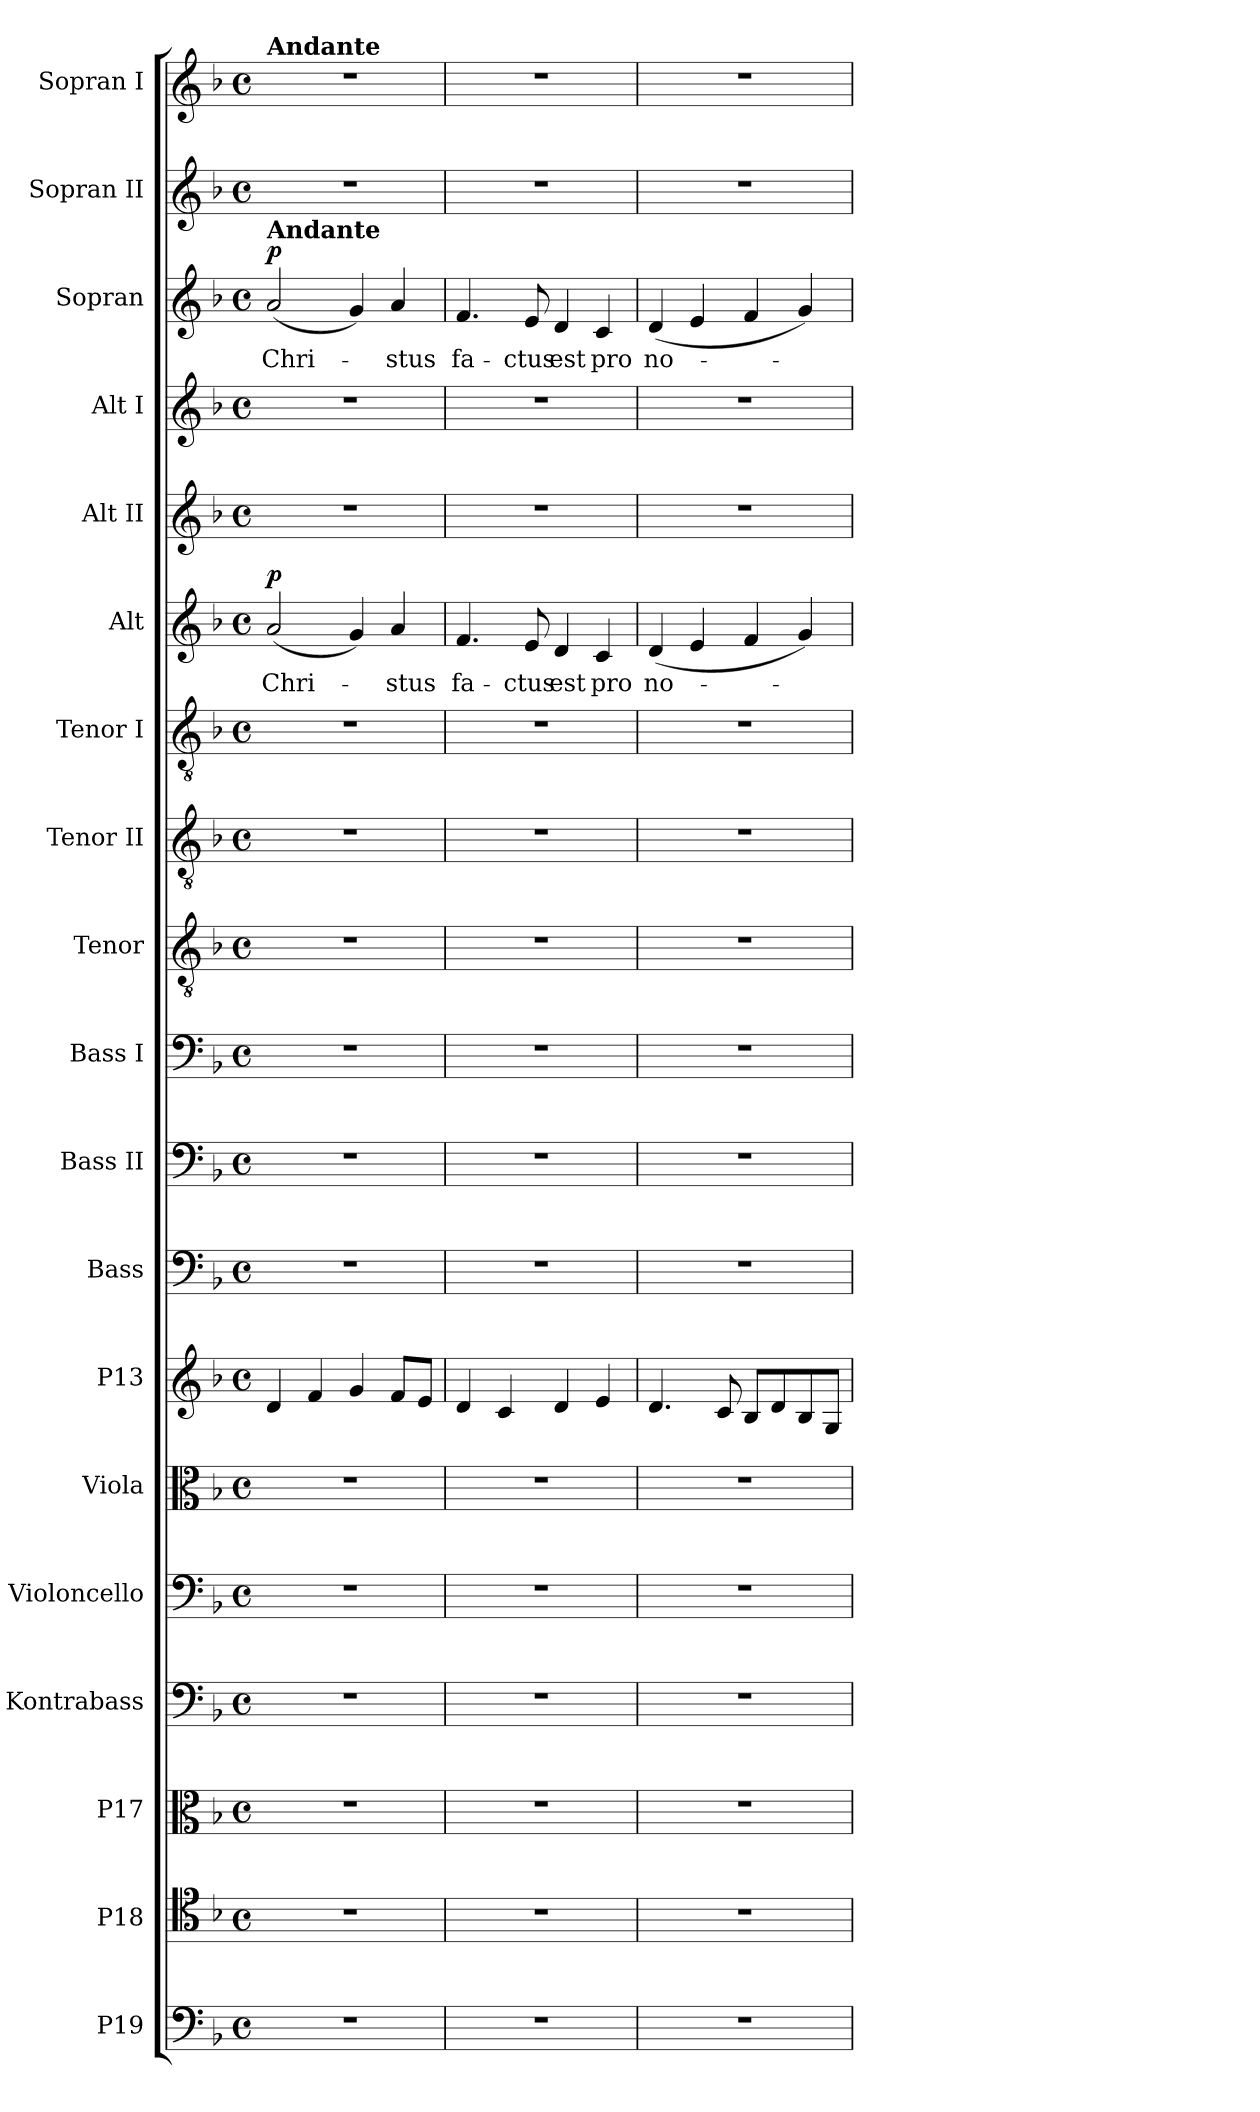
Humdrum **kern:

**kern	**kern	**kern	**kern	**kern	**kern	**kern	**kern	**kern	**kern	**kern	**kern	**kern	**kern	**text	**dynam	**kern	**kern	**kern	**text	**dynam	**kern	**kern
*part19	*part18	*part17	*part16	*part15	*part14	*part13	*part12	*part11	*part10	*part9	*part8	*part7	*part6	*part6	*part6	*part5	*part4	*part3	*part3	*part3	*part2	*part1
*staff19	*staff18	*staff17	*staff16	*staff15	*staff14	*staff13	*staff12	*staff11	*staff10	*staff9	*staff8	*staff7	*staff6	*staff6	*staff6	*staff5	*staff4	*staff3	*staff3	*staff3	*staff2	*staff1
*I"P19	*I"P18	*I"P17	*I"Kontrabass	*I"Violoncello	*I"Viola	*I"P13	*I"Bass	*I"Bass II	*I"Bass I	*I"Tenor	*I"Tenor II	*I"Tenor I	*I"Alt	*	*	*I"Alt II	*I"Alt I	*I"Sopran	*	*	*I"Sopran II	*I"Sopran I
*	*	*	*I'Kb.	*I'Vc.	*I'Vla.	*	*I'B.	*I'B.	*I'B.	*I'T.	*I'T.	*I'T.	*I'A.	*	*	*I'A.	*I'A.	*I'S.	*	*	*I'S.	*I'S.
!!LO:PB:g=z
*clefF4	*clefC4	*clefC3	*clefF4	*clefF4	*clefC3	*clefG2	*clefF4	*clefF4	*clefF4	*clefGv2	*clefGv2	*clefGv2	*clefG2	*	*	*clefG2	*clefG2	*clefG2	*	*	*clefG2	*clefG2
*	*	*	*ITrd7c12	*	*	*	*	*	*	*ITrd7c12	*ITrd7c12	*ITrd7c12	*	*	*	*	*	*	*	*	*	*
*k[b-]	*k[b-]	*k[b-]	*k[b-]	*k[b-]	*k[b-]	*k[b-]	*k[b-]	*k[b-]	*k[b-]	*k[b-]	*k[b-]	*k[b-]	*k[b-]	*	*	*k[b-]	*k[b-]	*k[b-]	*	*	*k[b-]	*k[b-]
*F:	*F:	*F:	*F:	*F:	*F:	*F:	*F:	*F:	*F:	*F:	*F:	*F:	*F:	*	*	*F:	*F:	*F:	*	*	*F:	*F:
*M4/4	*M4/4	*M4/4	*M4/4	*M4/4	*M4/4	*M4/4	*M4/4	*M4/4	*M4/4	*M4/4	*M4/4	*M4/4	*M4/4	*	*	*M4/4	*M4/4	*M4/4	*	*	*M4/4	*M4/4
*met(c)	*met(c)	*met(c)	*met(c)	*met(c)	*met(c)	*met(c)	*met(c)	*met(c)	*met(c)	*met(c)	*met(c)	*met(c)	*met(c)	*	*	*met(c)	*met(c)	*met(c)	*	*	*met(c)	*met(c)
*MM80	*MM80	*MM80	*MM80	*MM80	*MM80	*MM80	*MM80	*MM80	*MM80	*MM80	*MM80	*MM80	*MM80	*	*	*MM80	*MM80	*MM80	*	*	*MM80	*MM80
=1	=1	=1	=1	=1	=1	=1	=1	=1	=1	=1	=1	=1	=1	=1	=1	=1	=1	=1	=1	=1	=1	=1
!	!	!	!	!	!	!	!	!	!	!	!	!	!	!LO:LY:b:color=#000000	!	!	!	!	!	!	!	!
!	!	!	!	!	!	!	!	!	!	!	!	!	!	!	!	!	!	!	!	!	!	!LO:TX:a:B:t=Andante
!	!	!	!	!	!	!	!	!	!	!	!	!	!	!	!	!	!	!LO:TX:a:B:t=Andante	!	!	!	!
!	!	!	!	!	!	!	!	!	!	!	!	!	!	!	!	!	!	!	!LO:LY:b:color=#000000	!	!	!
1r	1r	1r	1r	1r	1r	4di/	1r	1r	1r	1r	1r	1r	(2ai/	Chri-	p	1r	1r	(2ai/	Chri-	p	1r	1r
.	.	.	.	.	.	4fi/	.	.	.	.	.	.	.	.	.	.	.	.	.	.	.	.
.	.	.	.	.	.	4gi/	.	.	.	.	.	.	4gi/)	.	.	.	.	4gi/)	.	.	.	.
!	!	!	!	!	!	!	!	!	!	!	!	!	!	!LO:LY:b:color=#000000	!	!	!	!	!	!	!	!
!	!	!	!	!	!	!	!	!	!	!	!	!	!	!	!	!	!	!	!LO:LY:b:color=#000000	!	!	!
.	.	.	.	.	.	8fi/L	.	.	.	.	.	.	4ai/	-stus	.	.	.	4ai/	-stus	.	.	.
.	.	.	.	.	.	8ei/J	.	.	.	.	.	.	.	.	.	.	.	.	.	.	.	.
=2	=2	=2	=2	=2	=2	=2	=2	=2	=2	=2	=2	=2	=2	=2	=2	=2	=2	=2	=2	=2	=2	=2
!	!	!	!	!	!	!	!	!	!	!	!	!	!	!LO:LY:b:color=#000000	!	!	!	!	!	!	!	!
!	!	!	!	!	!	!	!	!	!	!	!	!	!	!	!	!	!	!	!LO:LY:b:color=#000000	!	!	!
1r	1r	1r	1r	1r	1r	4di/	1r	1r	1r	1r	1r	1r	4.fi/	fa-	.	1r	1r	4.fi/	fa-	.	1r	1r
.	.	.	.	.	.	4ci/	.	.	.	.	.	.	.	.	.	.	.	.	.	.	.	.
!	!	!	!	!	!	!	!	!	!	!	!	!	!	!LO:LY:b:color=#000000	!	!	!	!	!	!	!	!
!	!	!	!	!	!	!	!	!	!	!	!	!	!	!	!	!	!	!	!LO:LY:b:color=#000000	!	!	!
.	.	.	.	.	.	.	.	.	.	.	.	.	8ei/	-ctus	.	.	.	8ei/	-ctus	.	.	.
!	!	!	!	!	!	!	!	!	!	!	!	!	!	!LO:LY:b:color=#000000	!	!	!	!	!	!	!	!
!	!	!	!	!	!	!	!	!	!	!	!	!	!	!	!	!	!	!	!LO:LY:b:color=#000000	!	!	!
.	.	.	.	.	.	4di/	.	.	.	.	.	.	4di/	est	.	.	.	4di/	est	.	.	.
!	!	!	!	!	!	!	!	!	!	!	!	!	!	!LO:LY:b:color=#000000	!	!	!	!	!	!	!	!
!	!	!	!	!	!	!	!	!	!	!	!	!	!	!	!	!	!	!	!LO:LY:b:color=#000000	!	!	!
.	.	.	.	.	.	4ei/	.	.	.	.	.	.	4ci/	pro	.	.	.	4ci/	pro	.	.	.
=3	=3	=3	=3	=3	=3	=3	=3	=3	=3	=3	=3	=3	=3	=3	=3	=3	=3	=3	=3	=3	=3	=3
!	!	!	!	!	!	!	!	!	!	!	!	!	!	!LO:LY:b:color=#000000	!	!	!	!	!	!	!	!
!	!	!	!	!	!	!	!	!	!	!	!	!	!	!	!	!	!	!	!LO:LY:b:color=#000000	!	!	!
1r	1r	1r	1r	1r	1r	4.di/	1r	1r	1r	1r	1r	1r	(4di/	no-	.	1r	1r	(4di/	no-	.	1r	1r
.	.	.	.	.	.	.	.	.	.	.	.	.	4ei/	.	.	.	.	4ei/	.	.	.	.
.	.	.	.	.	.	8ci/	.	.	.	.	.	.	.	.	.	.	.	.	.	.	.	.
.	.	.	.	.	.	8B-i/L	.	.	.	.	.	.	4fi/	.	.	.	.	4fi/	.	.	.	.
.	.	.	.	.	.	8di/	.	.	.	.	.	.	.	.	.	.	.	.	.	.	.	.
.	.	.	.	.	.	8B-i/	.	.	.	.	.	.	4gi/)	.	.	.	.	4gi/)	.	.	.	.
.	.	.	.	.	.	8Gi/J	.	.	.	.	.	.	.	.	.	.	.	.	.	.	.	.
=	=	=	=	=	=	=	=	=	=	=	=	=	=	=	=	=	=	=	=	=	=	=
*-	*-	*-	*-	*-	*-	*-	*-	*-	*-	*-	*-	*-	*-	*-	*-	*-	*-	*-	*-	*-	*-	*-
